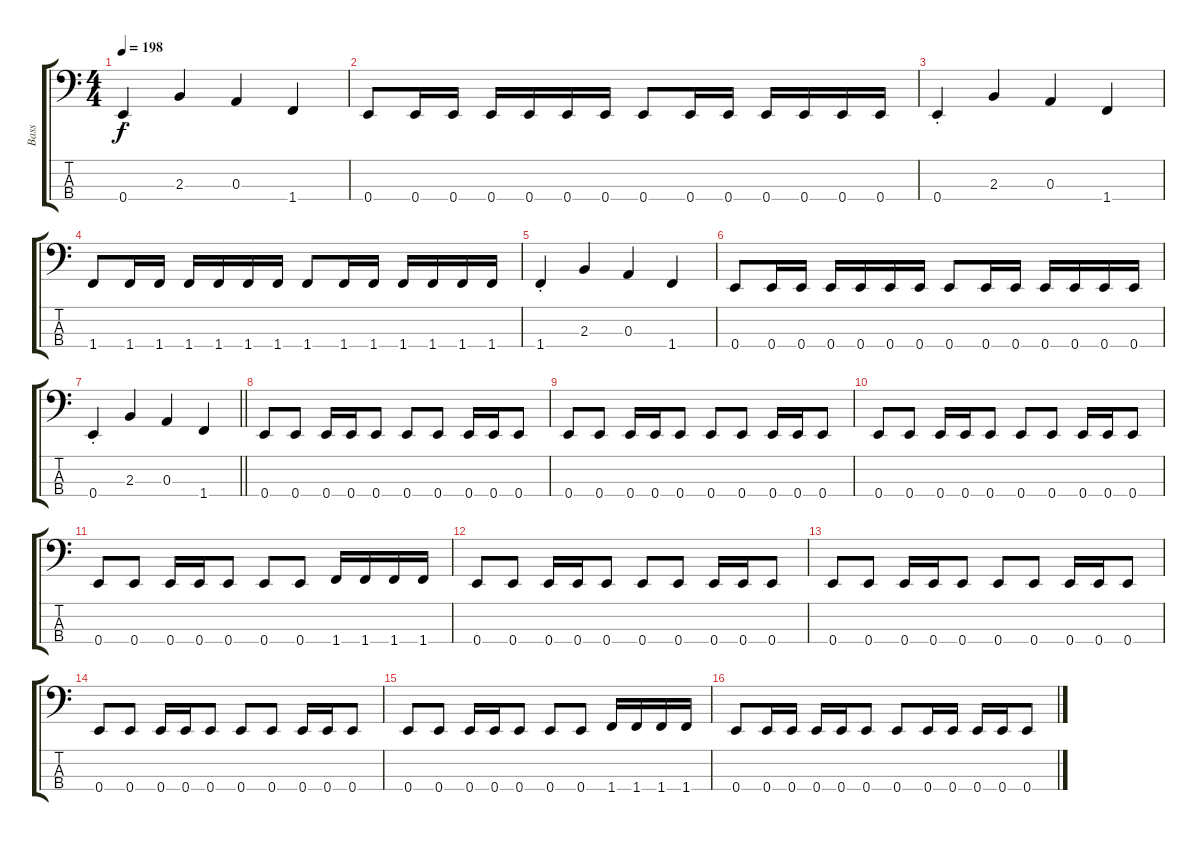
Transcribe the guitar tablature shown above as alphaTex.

\track ("Bass" "Bass") {instrument electricbasspick}
\staff {score tabs}
\tuning (G2 D2 A1 E1) {hide}
\ts (4 4)
\tempo 198
\clef f4
\ks c
0.4{st}.4{dy f} 2.3.4 0.3.4 1.4.4 |
0.4.8 0.4.16 0.4.16 0.4.16 0.4.16 0.4.16 0.4.16 0.4.8 0.4.16 0.4.16 0.4.16 0.4.16 0.4.16 0.4.16 |
0.4{st}.4 2.3.4 0.3.4 1.4.4 |
1.4.8 1.4.16 1.4.16 1.4.16 1.4.16 1.4.16 1.4.16 1.4.8 1.4.16 1.4.16 1.4.16 1.4.16 1.4.16 1.4.16 |
1.4{st}.4 2.3.4 0.3.4 1.4.4 |
0.4.8 0.4.16 0.4.16 0.4.16 0.4.16 0.4.16 0.4.16 0.4.8 0.4.16 0.4.16 0.4.16 0.4.16 0.4.16 0.4.16 |
\barLineRight lightlight
0.4{st}.4 2.3.4 0.3.4 1.4.4 |
0.4.8 0.4.8 0.4.16 0.4.16 0.4.8 0.4.8 0.4.8 0.4.16 0.4.16 0.4.8 |
0.4.8 0.4.8 0.4.16 0.4.16 0.4.8 0.4.8 0.4.8 0.4.16 0.4.16 0.4.8 |
0.4.8 0.4.8 0.4.16 0.4.16 0.4.8 0.4.8 0.4.8 0.4.16 0.4.16 0.4.8 |
0.4.8 0.4.8 0.4.16 0.4.16 0.4.8 0.4.8 0.4.8 1.4.16 1.4.16 1.4.16 1.4.16 |
0.4.8 0.4.8 0.4.16 0.4.16 0.4.8 0.4.8 0.4.8 0.4.16 0.4.16 0.4.8 |
0.4.8 0.4.8 0.4.16 0.4.16 0.4.8 0.4.8 0.4.8 0.4.16 0.4.16 0.4.8 |
0.4.8 0.4.8 0.4.16 0.4.16 0.4.8 0.4.8 0.4.8 0.4.16 0.4.16 0.4.8 |
0.4.8 0.4.8 0.4.16 0.4.16 0.4.8 0.4.8 0.4.8 1.4.16 1.4.16 1.4.16 1.4.16 |
0.4.8 0.4.16 0.4.16 0.4.16 0.4.16 0.4.8 0.4.8 0.4.16 0.4.16 0.4.16 0.4.16 0.4.8
